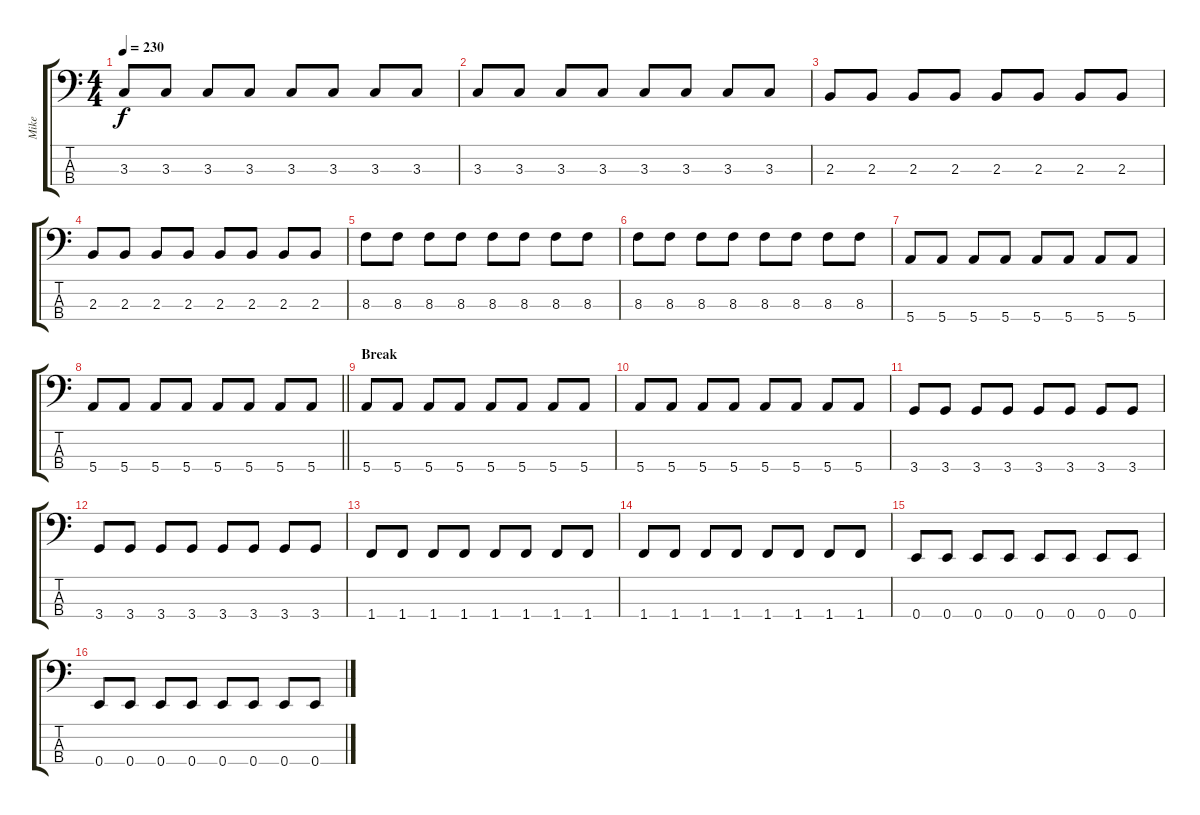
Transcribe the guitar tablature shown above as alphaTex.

\track ("Mike" "Mike") {instrument electricbasspick}
\staff {score tabs}
\tuning (G2 D2 A1 E1) {hide}
\ts (4 4)
\tempo 230
\clef f4
\ks c
3.3.8{dy f} 3.3.8 3.3.8 3.3.8 3.3.8 3.3.8 3.3.8 3.3.8 |
3.3.8 3.3.8 3.3.8 3.3.8 3.3.8 3.3.8 3.3.8 3.3.8 |
2.3.8 2.3.8 2.3.8 2.3.8 2.3.8 2.3.8 2.3.8 2.3.8 |
2.3.8 2.3.8 2.3.8 2.3.8 2.3.8 2.3.8 2.3.8 2.3.8 |
8.3.8 8.3.8 8.3.8 8.3.8 8.3.8 8.3.8 8.3.8 8.3.8 |
8.3.8 8.3.8 8.3.8 8.3.8 8.3.8 8.3.8 8.3.8 8.3.8 |
5.4.8 5.4.8 5.4.8 5.4.8 5.4.8 5.4.8 5.4.8 5.4.8 |
\barLineRight lightlight
5.4.8 5.4.8 5.4.8 5.4.8 5.4.8 5.4.8 5.4.8 5.4.8 |
\section ("" "Break ")
5.4.8 5.4.8 5.4.8 5.4.8 5.4.8 5.4.8 5.4.8 5.4.8 |
5.4.8 5.4.8 5.4.8 5.4.8 5.4.8 5.4.8 5.4.8 5.4.8 |
3.4.8 3.4.8 3.4.8 3.4.8 3.4.8 3.4.8 3.4.8 3.4.8 |
3.4.8 3.4.8 3.4.8 3.4.8 3.4.8 3.4.8 3.4.8 3.4.8 |
1.4.8 1.4.8 1.4.8 1.4.8 1.4.8 1.4.8 1.4.8 1.4.8 |
1.4.8 1.4.8 1.4.8 1.4.8 1.4.8 1.4.8 1.4.8 1.4.8 |
0.4.8 0.4.8 0.4.8 0.4.8 0.4.8 0.4.8 0.4.8 0.4.8 |
0.4.8 0.4.8 0.4.8 0.4.8 0.4.8 0.4.8 0.4.8 0.4.8
